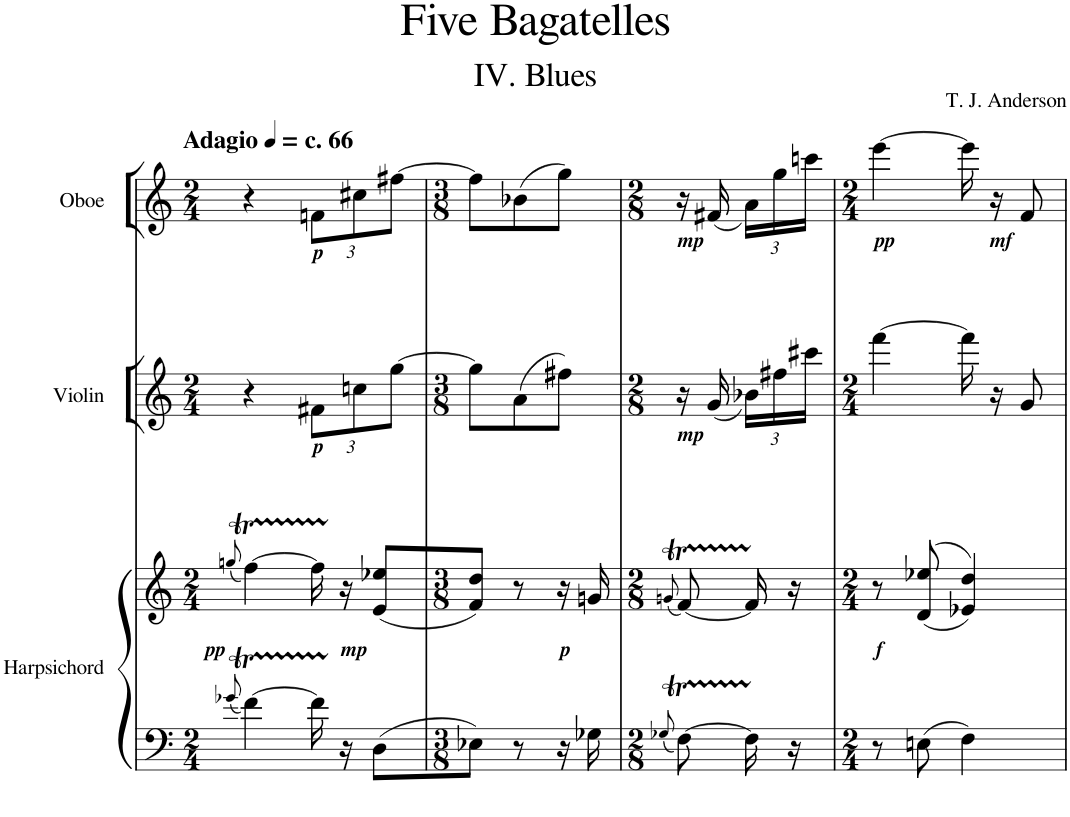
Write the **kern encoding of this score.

**kern	**kern	**kern	**kern
*part3	*part3	*part2	*part1
*staff4	*staff3	*staff2	*staff1
*I"Harpsichord	*	*I"Violin	*I"Oboe
*I'Hch.	*	*I'Vln.	*I'Ob.
*clefF4	*clefG2	*clefG2	*clefG2
*k[]	*k[]	*k[]	*k[]
*M2/4	*M2/4	*M2/4	*M2/4
=1	=1	=1	=1
8qg-X/	(8qggn/	.	.
!	!	!	!LO:TX:a:B:t=Adagio
!	!	!	!LO:TX:a:B:t=c. 66
!	!LO:TX:b:Bi:t=pp	!	!
[4fT\	[4ffT\)	4r	4r
*	*	*Xbrackettup	*Xbrackettup
!	!	!	!LO:TX:b:Bi:t=p
!	!	!LO:TX:b:Bi:t=p	!
16f\]	16ffTTT\]	12f#X\L	12fn\L
!	!LO:TX:b:Bi:t=mp	!	!
16r	16r	.	.
.	.	12ccn\	12cc#X\
8D\L	(8e/ 8ee-X/L	.	.
.	.	[>12gg\J	[12ff#X\J
=2	=2	=2	=2
*M3/8	*M3/8	*M3/8	*M3/8
8E-X\J	8f/ 8dd/J)	8gg\L]	8ff#\L]
8r	8r	(8a\	(8b-X\
!	!LO:TX:b:Bi:t=p	!	!
16r	16r	8ff#X\J)	8gg\J)
16G-X\	16gn/	.	.
=3	=3	=3	=3
*M2/8	*M2/8	*M2/8	*M2/8
8qG-X/	(8qgn/	.	.
!	!	!	!LO:TX:b:Bi:t=mp
!	!	!LO:TX:b:Bi:t=mp	!
[8FT\	[8fT/)	16r	16r
.	.	(<16g/	(<16f#X/
16F\]	16fTTT/]	24b-X\LL)	24a\LL)
.	.	24ff#X\	24gg\
16r	16r	.	.
.	.	24ccc#X\JJ	24cccn\JJ
=4	=4	=4	=4
*M2/4	*M2/4	*M2/4	*M2/4
!	!	!	!LO:TX:b:Bi:t=pp
!	!LO:TX:b:Bi:t=f	!	!
8r	8r	[4fff\	[4eee\
8En\	((>8d/ 8ee-X/	.	.
4F\	4e-X/ 4dd/))	16fff\]	16eee\]
.	.	16r	16r
!	!	!	!LO:TX:b:Bi:t=mf
.	.	8g/	8f/
=	=	=	=
*-	*-	*-	*-
